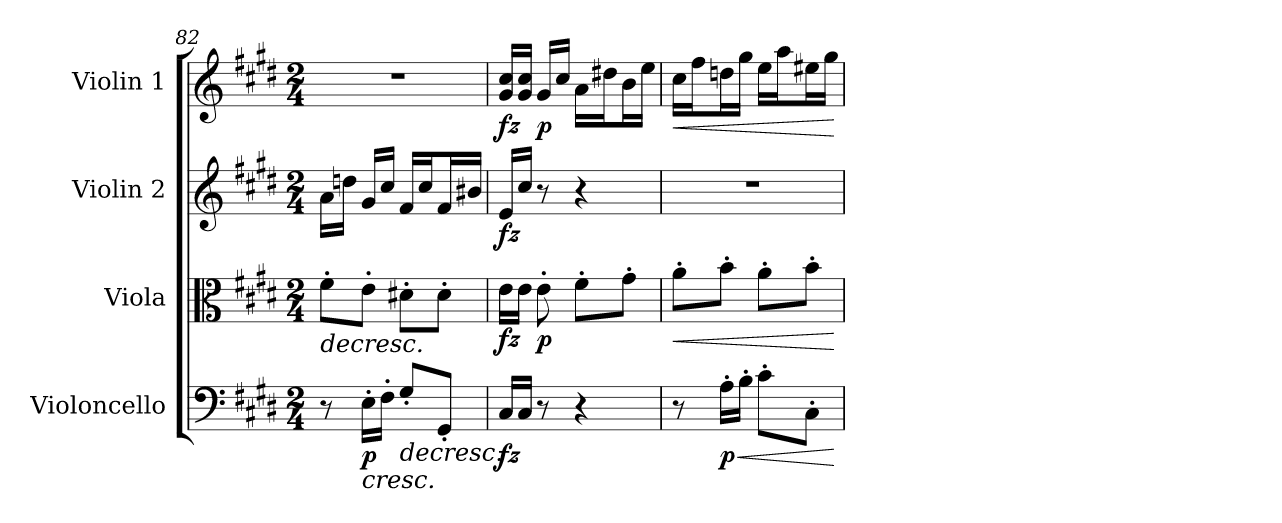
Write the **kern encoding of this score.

**kern	**dynam	**kern	**dynam	**kern	**dynam	**kern	**dynam
*part4	*part4	*part3	*part3	*part2	*part2	*part1	*part1
*staff4	*staff4	*staff3	*staff3	*staff2	*staff2	*staff1	*staff1
*I"Violoncello	*	*I"Viola	*	*I"Violin 2	*	*I"Violin 1	*
*I'Vc	*	*I'Vla	*	*I'Vln	*	*I'Vln	*
*clefF4	*	*clefC3	*	*clefG2	*	*clefG2	*
*k[f#c#g#d#]	*	*k[f#c#g#d#]	*	*k[f#c#g#d#]	*	*k[f#c#g#d#]	*
*M2/4	*	*M2/4	*	*M2/4	*	*M2/4	*
=82	=82	=82	=82	=82	=82	=82	=82
!	!	!	!LO:HP:b	!	!	!	!
8r	.	8f#'\L	>	16a\LL	.	2r	.
.	.	.	.	16ddn\JJ	.	.	.
!	!LO:HP:b	!	!	!	!	!	!
!	!LO:DY:n=1:b	!	!	!	!	!	!
16E'\LL	< p	8e'\J	.	16g#/LL	.	.	.
16F#'\JJ	.	.	.	16cc#/JJ	.	.	.
!	!LO:HP:b	!	!	!	!	!	!
8G#'/L	>	8d#X'\L	.	16f#/LL	.	.	.
.	.	.	.	16cc#/J	.	.	.
8GG#'/J	.	8d#'\J	.	16f#/L	.	.	.
.	.	.	.	16b#X/JJ	.	.	.
.	[	.	.	.	.	.	.
!!LO:PB:g=z
=83	=83	=83	=83	=83	=83	=83	=83
!	!LO:DY:b	!	!LO:DY:b	!	!LO:DY:b	!	!LO:DY:b
16C#/LL	fz	16e\LL	fz	16e/LL	fz	16g#/ 16cc#/LL	fz
16C#/JJ	.	16e\JJ	.	16cc#/JJ	.	16g#/ 16cc#/JJ	.
!	!	!	!LO:DY:b	!	!	!	!LO:DY:b
8r	.	8e'\	p	8r	.	16g#/LL	p
.	.	.	.	.	.	16cc#/JJ	.
4r	.	8f#'\L	.	4r	.	16a\LL	.
.	.	.	.	.	.	16dd#X\J	.
.	.	8g#'\J	.	.	.	16b\L	.
.	.	.	.	.	.	16ee\JJ	.
!!LO:LB:g=z
=84	=84	=84	=84	=84	=84	=84	=84
!	!	!	!LO:HP:b	!	!	!	!LO:HP:b
8r	.	8a'\L	<	2r	.	16cc#\LL	<
.	.	.	.	.	.	16ff#\J	.
!	!LO:HP:b	!	!	!	!	!	!
!	!LO:DY:n=1:b	!	!	!	!	!	!
16A'\LL	< p	8b'\J	.	.	.	16ddn\L	.
16B'\JJ	.	.	.	.	.	16gg#\JJ	.
8c#'\L	]	8a'\L	]	.	.	16ee\LL	.
.	.	.	.	.	.	16aa\J	.
8C#'\J	.	8b'\J	.	.	.	16ee#X\L	.
.	.	.	.	.	.	16gg#\JJ	.
.	[	.	[	.	.	.	[
=	=	=	=	=	=	=	=
*-	*-	*-	*-	*-	*-	*-	*-
